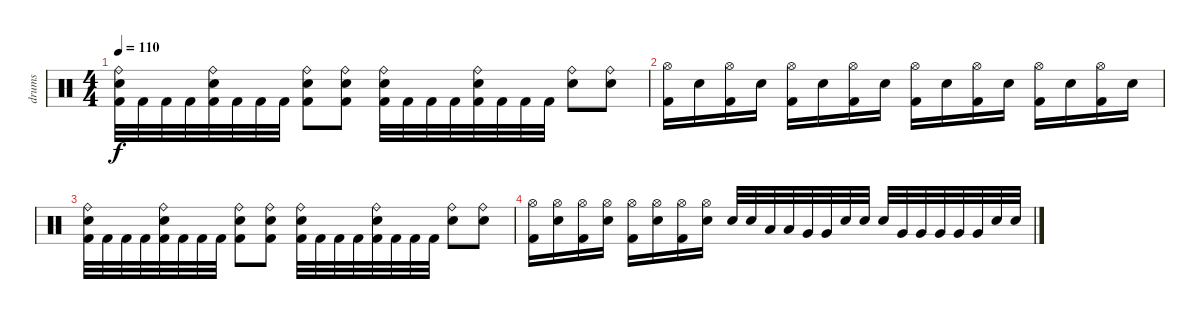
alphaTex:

\track ("drums" "drums") {instrument percussion}
\staff {score}
\articulation defaults
\ts (4 4)
\tempo 110
\clef neutral
\ks c
("Ride (bell)" "Electric Snare (hit)" "Kick (hit) 2").32{dy f} "Kick (hit) 2".32 "Kick (hit) 2".32 "Kick (hit) 2".32 ("Ride (bell)" "Electric Snare (hit)" "Kick (hit) 2").32 "Kick (hit) 2".32 "Kick (hit) 2".32 "Kick (hit) 2".32 ("Ride (bell)" "Electric Snare (hit)" "Kick (hit) 2").8 ("Ride (bell)" "Electric Snare (hit)" "Kick (hit) 2").8 ("Ride (bell)" "Electric Snare (hit)" "Kick (hit) 2").32 "Kick (hit) 2".32 "Kick (hit) 2".32 "Kick (hit) 2".32 ("Ride (bell)" "Electric Snare (hit)" "Kick (hit) 2").32 "Kick (hit) 2".32 "Kick (hit) 2".32 "Kick (hit) 2".32 ("Ride (bell)" "Electric Snare (hit)").8 ("Ride (bell)" "Electric Snare (hit)").8 |
("Hi-Hat (open)" "Kick (hit) 2").16 "Electric Snare (hit)".16 ("Hi-Hat (open)" "Kick (hit) 2").16 "Electric Snare (hit)".16 ("Hi-Hat (open)" "Kick (hit) 2").16 "Electric Snare (hit)".16 ("Hi-Hat (open)" "Kick (hit) 2").16 "Electric Snare (hit)".16 ("Hi-Hat (open)" "Kick (hit) 2").16 "Electric Snare (hit)".16 ("Hi-Hat (open)" "Kick (hit) 2").16 "Electric Snare (hit)".16 ("Hi-Hat (open)" "Kick (hit) 2").16 "Electric Snare (hit)".16 ("Hi-Hat (open)" "Kick (hit) 2").16 "Electric Snare (hit)".16 |
("Ride (bell)" "Electric Snare (hit)" "Kick (hit) 2").32 "Kick (hit) 2".32 "Kick (hit) 2".32 "Kick (hit) 2".32 ("Ride (bell)" "Electric Snare (hit)" "Kick (hit) 2").32 "Kick (hit) 2".32 "Kick (hit) 2".32 "Kick (hit) 2".32 ("Ride (bell)" "Electric Snare (hit)" "Kick (hit) 2").8 ("Ride (bell)" "Electric Snare (hit)" "Kick (hit) 2").8 ("Ride (bell)" "Electric Snare (hit)" "Kick (hit) 2").32 "Kick (hit) 2".32 "Kick (hit) 2".32 "Kick (hit) 2".32 ("Ride (bell)" "Electric Snare (hit)" "Kick (hit) 2").32 "Kick (hit) 2".32 "Kick (hit) 2".32 "Kick (hit) 2".32 ("Ride (bell)" "Electric Snare (hit)").8 ("Ride (bell)" "Electric Snare (hit)").8 |
("Hi-Hat (open)" "Kick (hit) 2").16 ("Hi-Hat (open)" "Electric Snare (hit)").16 ("Hi-Hat (open)" "Kick (hit) 2").16 ("Hi-Hat (open)" "Electric Snare (hit)").16 ("Hi-Hat (open)" "Kick (hit) 2").16 ("Hi-Hat (open)" "Electric Snare (hit)").16 ("Hi-Hat (open)" "Kick (hit) 2").16 ("Hi-Hat (open)" "Electric Snare (hit)").16 "Electric Snare (hit)".32 "Electric Snare (hit)".32 "Low Tom (hit)".32 "Low Tom (hit)".32 "Very Low Tom (hit)".32 "Very Low Tom (hit)".32 "Electric Snare (hit)".32 "Electric Snare (hit)".32 "Electric Snare (hit)".32 "Very Low Tom (hit)".32 "Very Low Tom (hit)".32 "Very Low Tom (hit)".32 "Very Low Tom (hit)".32 "Very Low Tom (hit)".32 "Electric Snare (hit)".32 "Electric Snare (hit)".32
